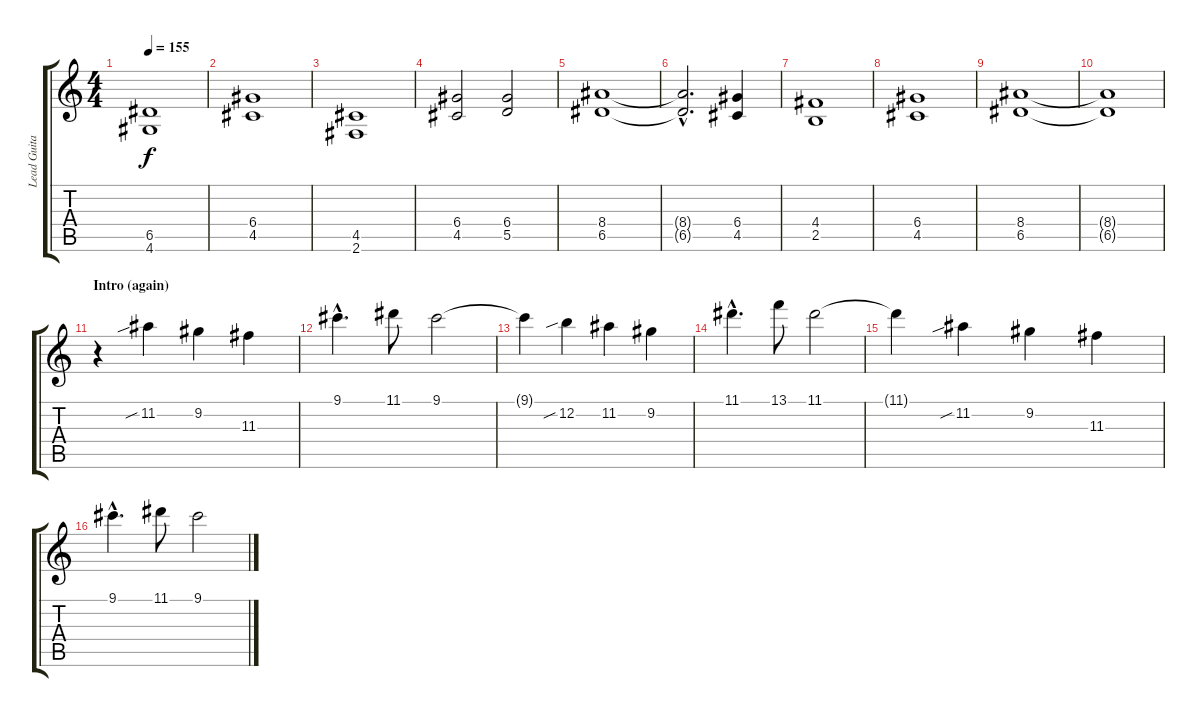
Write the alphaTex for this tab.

\track ("Lead Guitar" "Lead Guita") {instrument overdrivenguitar}
\staff {score tabs}
\tuning (E4 B3 G3 D3 A2 E2) {hide}
\ts (4 4)
\tempo 155
\clef g2
\ks c
(6.5 4.6).1{dy f} |
(6.4 4.5).1 |
(4.5 2.6).1 |
(6.4 4.5).2 (6.4 5.5).2 |
(8.4 6.5).1 |
(8.4{hac t} 6.5{hac t}).2{d} (6.4 4.5).4 |
(4.4 2.5).1 |
(6.4 4.5).1 |
(8.4 6.5).1 |
(8.4{t} 6.5{t}).1 |
\section ("" "Intro (again)")
r.4 11.2{sib}.4 9.2.4 11.3.4 |
9.1{hac}.4{d} 11.1.8 9.1.2 |
9.1{t}.4 12.2{sib}.4 11.2.4 9.2.4 |
11.1{hac}.4{d} 13.1.8 11.1.2 |
11.1{t}.4 11.2{sib}.4 9.2.4 11.3.4 |
9.1{hac}.4{d} 11.1.8 9.1.2
